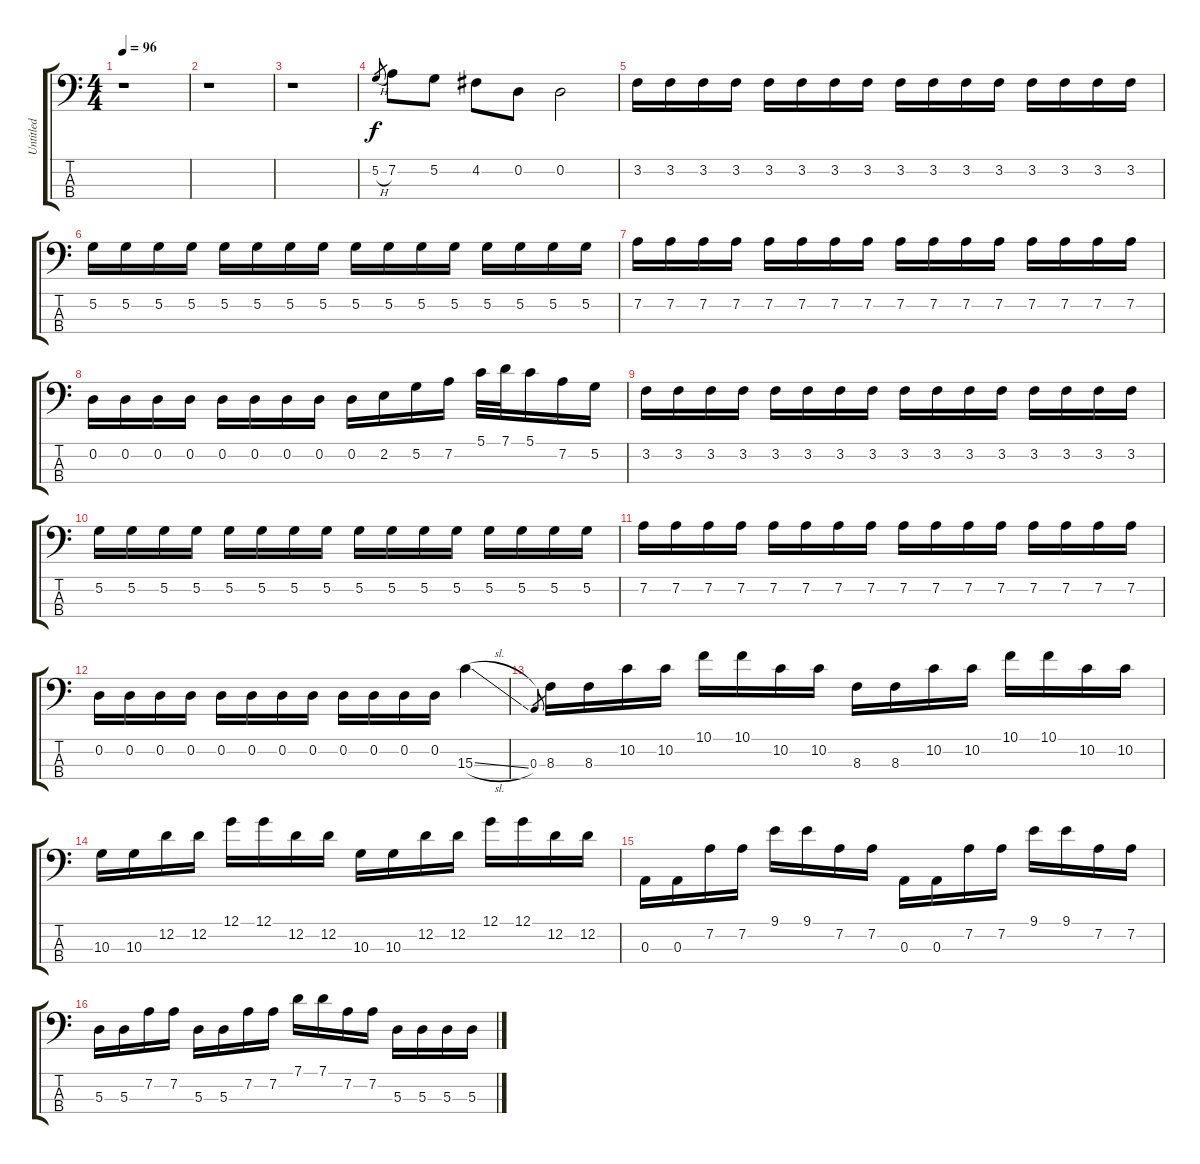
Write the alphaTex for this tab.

\track ("Untitled" "Untitled") {instrument electricbassfinger}
\staff {score tabs}
\tuning (G2 D2 A1 D1) {hide}
\ts (4 4)
\tempo 96
\clef f4
\ks c
r.1{dy f} |
r.1 |
r.1 |
5.2{h}.8{gr} 7.2.8 5.2.8 4.2.8 0.2.8 0.2.2 |
3.2.16 3.2.16 3.2.16 3.2.16 3.2.16 3.2.16 3.2.16 3.2.16 3.2.16 3.2.16 3.2.16 3.2.16 3.2.16 3.2.16 3.2.16 3.2.16 |
5.2.16 5.2.16 5.2.16 5.2.16 5.2.16 5.2.16 5.2.16 5.2.16 5.2.16 5.2.16 5.2.16 5.2.16 5.2.16 5.2.16 5.2.16 5.2.16 |
7.2.16 7.2.16 7.2.16 7.2.16 7.2.16 7.2.16 7.2.16 7.2.16 7.2.16 7.2.16 7.2.16 7.2.16 7.2.16 7.2.16 7.2.16 7.2.16 |
0.2.16 0.2.16 0.2.16 0.2.16 0.2.16 0.2.16 0.2.16 0.2.16 0.2.16 2.2.16 5.2.16 7.2.16 5.1.32 7.1.32 5.1.16 7.2.16 5.2.16 |
3.2.16 3.2.16 3.2.16 3.2.16 3.2.16 3.2.16 3.2.16 3.2.16 3.2.16 3.2.16 3.2.16 3.2.16 3.2.16 3.2.16 3.2.16 3.2.16 |
5.2.16 5.2.16 5.2.16 5.2.16 5.2.16 5.2.16 5.2.16 5.2.16 5.2.16 5.2.16 5.2.16 5.2.16 5.2.16 5.2.16 5.2.16 5.2.16 |
7.2.16 7.2.16 7.2.16 7.2.16 7.2.16 7.2.16 7.2.16 7.2.16 7.2.16 7.2.16 7.2.16 7.2.16 7.2.16 7.2.16 7.2.16 7.2.16 |
0.2.16 0.2.16 0.2.16 0.2.16 0.2.16 0.2.16 0.2.16 0.2.16 0.2.16 0.2.16 0.2.16 0.2.16 15.3{sl}.4 |
0.3.8{gr} 8.3.16 8.3.16 10.2.16 10.2.16 10.1.16 10.1.16 10.2.16 10.2.16 8.3.16 8.3.16 10.2.16 10.2.16 10.1.16 10.1.16 10.2.16 10.2.16 |
10.3.16 10.3.16 12.2.16 12.2.16 12.1.16 12.1.16 12.2.16 12.2.16 10.3.16 10.3.16 12.2.16 12.2.16 12.1.16 12.1.16 12.2.16 12.2.16 |
0.3.16 0.3.16 7.2.16 7.2.16 9.1.16 9.1.16 7.2.16 7.2.16 0.3.16 0.3.16 7.2.16 7.2.16 9.1.16 9.1.16 7.2.16 7.2.16 |
5.3.16 5.3.16 7.2.16 7.2.16 5.3.16 5.3.16 7.2.16 7.2.16 7.1.16 7.1.16 7.2.16 7.2.16 5.3.16 5.3.16 5.3.16 5.3.16
